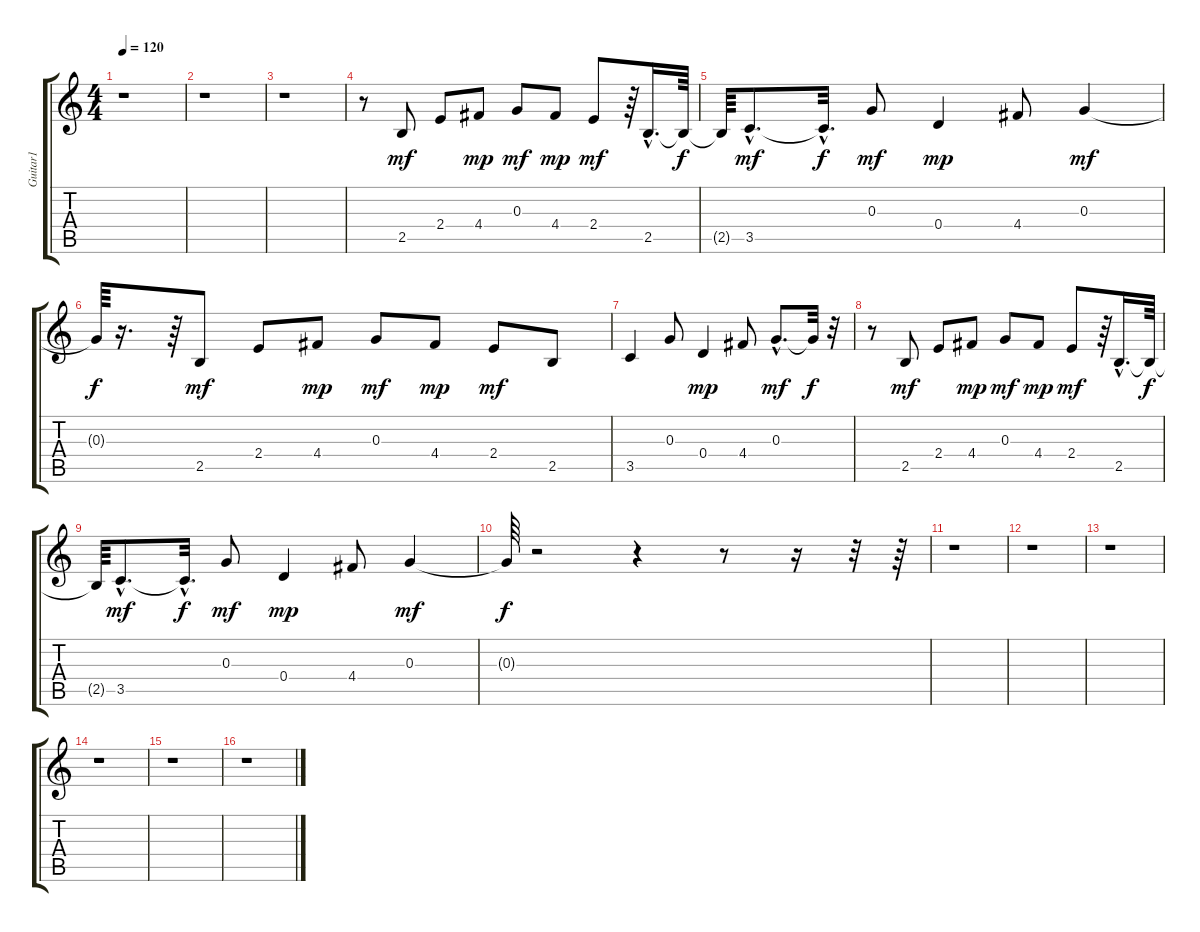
\track ("Guitar1" "Guitar1") {instrument electricguitarclean}
\staff {score tabs}
\tuning (E4 B3 G3 D3 A2 E2) {hide}
\ts (4 4)
\tempo 120
\clef g2
\ks c
r.1{dy f} |
r.1 |
r.1 |
r.8 2.5.8{dy mf} 2.4.8 4.4.8{dy mp} 0.3.8{dy mf} 4.4.8{dy mp} 2.4.8{dy mf} r.64 2.5{hac}.16{d} 2.5{t}.64{dy f} |
2.5{t}.64 3.5{hac}.8{d dy mf} 3.5{hac t}.32{d dy f} 0.3.8{dy mf} 0.4.4{dy mp} 4.4.8 0.3.4{dy mf} |
0.3{t}.64{dy f} r.16{d} r.64 2.5.8{dy mf} 2.4.8 4.4.8{dy mp} 0.3.8{dy mf} 4.4.8{dy mp} 2.4.8{dy mf} 2.5.8 |
3.5.4 0.3.8 0.4.4{dy mp} 4.4.8 0.3{hac}.8{d dy mf} 0.3{t}.32{dy f} r.32 |
r.8 2.5.8{dy mf} 2.4.8 4.4.8{dy mp} 0.3.8{dy mf} 4.4.8{dy mp} 2.4.8{dy mf} r.64 2.5{hac}.16{d} 2.5{t}.64{dy f} |
2.5{t}.64 3.5{hac}.8{d dy mf} 3.5{hac t}.32{d dy f} 0.3.8{dy mf} 0.4.4{dy mp} 4.4.8 0.3.4{dy mf} |
0.3{t}.64{dy f} r.2 r.4 r.8 r.16 r.32 r.64 |
r.1 |
r.1 |
r.1 |
r.1 |
r.1 |
r.1
